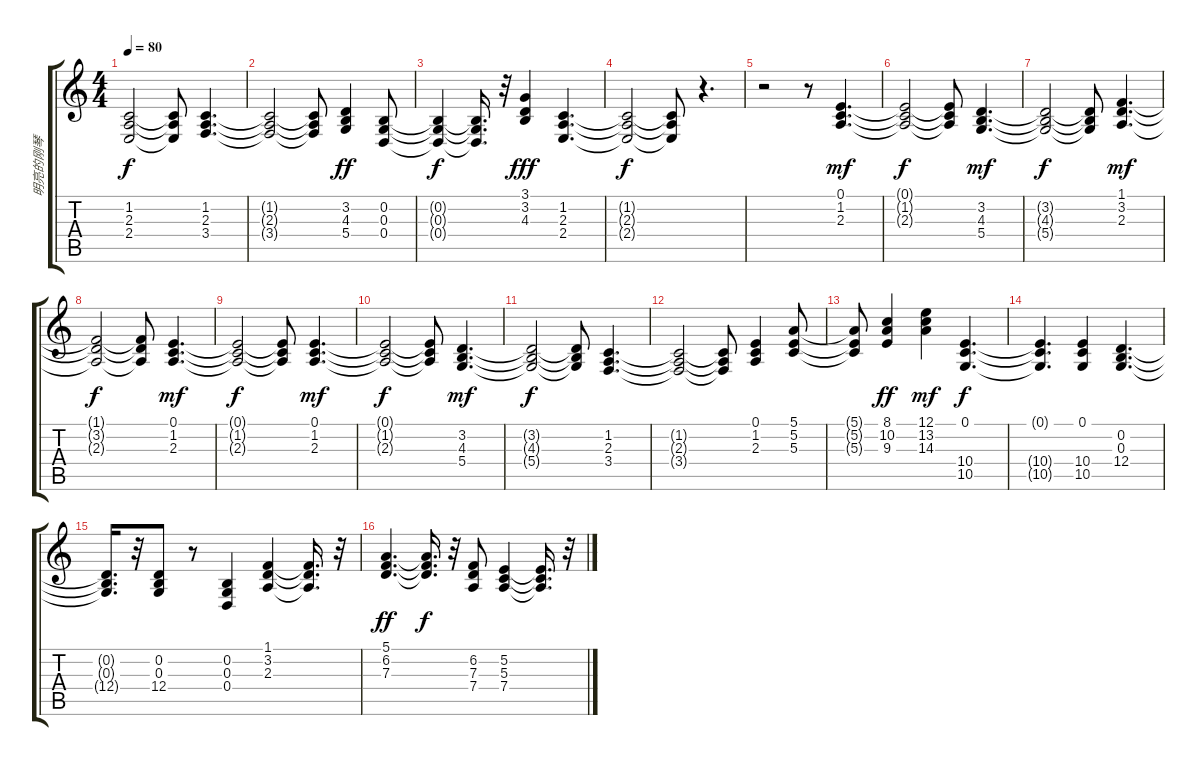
\track ("明亮的刚琴 " "明亮的刚琴 ") {instrument brightacousticpiano}
\staff {score tabs}
\tuning (E4 B3 G3 D3 A2 E2) {hide}
\ts (4 4)
\tempo 80
\clef g2
\ks c
(1.2{t} 2.3{t} 2.4{t}).2{dy f} (1.2{t} 2.3{t} 2.4{t}).8 (1.2 2.3 3.4).4{d} |
(1.2{t} 2.3{t} 3.4{t}).2 (1.2{t} 2.3{t} 3.4{t}).8 (3.2 4.3 5.4).4{dy ff} (0.2 0.3 0.4).8 |
(0.2{t} 0.3{t} 0.4{t}).4{dy f} (0.2{t} 0.3{t} 0.4{t}).16{d} r.32 (3.1 3.2 4.3).4{dy fff} (1.2 2.3 2.4).4{d} |
(1.2{t} 2.3{t} 2.4{t}).2{dy f} (1.2{t} 2.3{t} 2.4{t}).8 r.4{d} |
r.2 r.8 (0.1 1.2 2.3).4{d dy mf} |
(0.1{t} 1.2{t} 2.3{t}).2{dy f} (0.1{t} 1.2{t} 2.3{t}).8 (3.2 4.3 5.4).4{d dy mf} |
(3.2{t} 4.3{t} 5.4{t}).2{dy f} (3.2{t} 4.3{t} 5.4{t}).8 (1.1 3.2 2.3).4{d dy mf} |
(1.1{t} 3.2{t} 2.3{t}).2{dy f} (1.1{t} 3.2{t} 2.3{t}).8 (0.1 1.2 2.3).4{d dy mf} |
(0.1{t} 1.2{t} 2.3{t}).2{dy f} (0.1{t} 1.2{t} 2.3{t}).8 (0.1 1.2 2.3).4{d dy mf} |
(0.1{t} 1.2{t} 2.3{t}).2{dy f} (0.1{t} 1.2{t} 2.3{t}).8 (3.2 4.3 5.4).4{d dy mf} |
(3.2{t} 4.3{t} 5.4{t}).2{dy f} (3.2{t} 4.3{t} 5.4{t}).8 (1.2 2.3 3.4).4{d} |
(1.2{t} 2.3{t} 3.4{t}).2 (1.2{t} 2.3{t} 3.4{t}).8 (0.1 1.2 2.3).4 (5.1 5.2 5.3).8 |
(5.1{t} 5.2{t} 5.3{t}).8 (8.1 10.2 9.3).4{dy ff} (12.1 13.2 14.3).4{dy mf} (0.1 10.4 10.5).4{d dy f} |
(0.1{t} 10.4{t} 10.5{t}).4{d} (0.1 10.4 10.5).4 (0.2 0.3 12.4).4{d} |
(0.2{t} 0.3{t} 12.4{t}).16{d} r.32 (0.2 0.3 12.4).8 r.8 (0.2 0.3 0.4).4 (1.1 3.2 2.3).4 (1.1{t} 3.2{t} 2.3{t}).16{d} r.32 |
(5.1 6.2 7.3).4{d dy ff} (5.1{t} 6.2{t} 7.3{t}).16{d dy f} r.32 (6.2 7.3 7.4).8 (5.2 5.3 7.4).4 (5.2{t} 5.3{t} 7.4{t}).16{d} r.32
